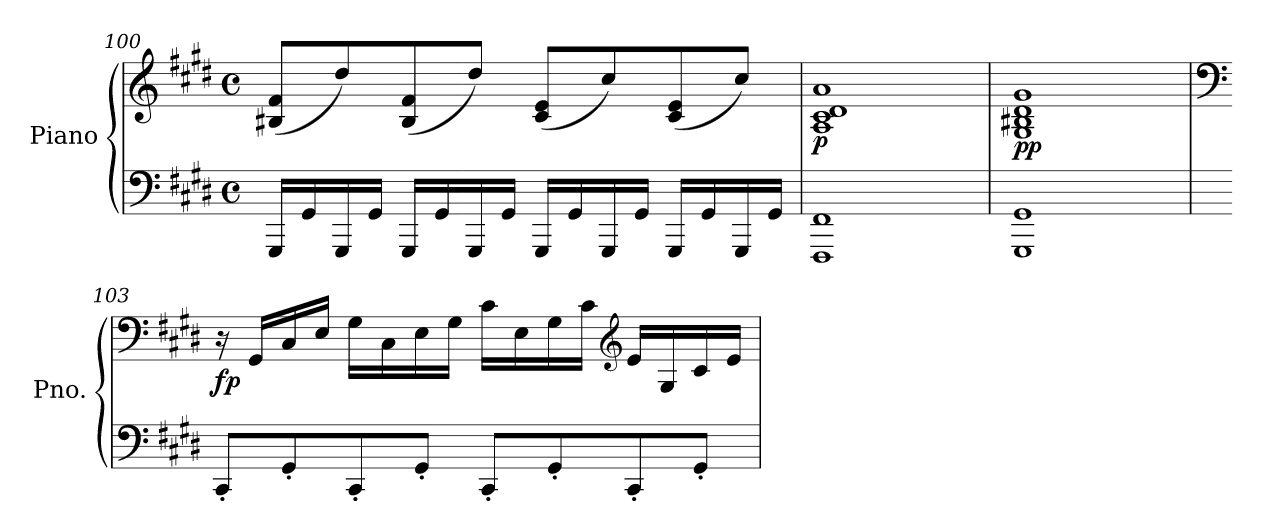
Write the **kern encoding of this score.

**kern	**kern	**dynam
*part1	*part1	*part1
*staff2	*staff1	*staff1/2
*I"Piano	*	*
*I'Pno.	*	*
*clefF4	*clefG2	*
*k[f#c#g#d#]	*k[f#c#g#d#]	*
*M4/4	*M4/4	*
*met(c)	*met(c)	*
=100	=100	=100
16GGG#/LL	(<8B#X/ 8f#/L	.
16GG#/	.	.
16GGG#/	8dd#/)	.
16GG#/JJ	.	.
16GGG#/LL	(<8B#/ 8f#/	.
16GG#/	.	.
16GGG#/	8dd#/J)	.
16GG#/JJ	.	.
16GGG#/LL	(<8c#/ 8e/L	.
16GG#/	.	.
16GGG#/	8cc#/)	.
16GG#/JJ	.	.
16GGG#/LL	(<8c#/ 8e/	.
16GG#/	.	.
16GGG#/	8cc#/J)	.
16GG#/JJ	.	.
=101	=101	=101
!	!	!LO:DY:b
1FFF# 1FF#	1A 1c# 1d# 1a	p
=102	=102	=102
!	!	!LO:DY:b
1GGG# 1GG#	1G# 1B#X 1d# 1g#	pp
=103	=103	=103
*	*clefF4	*
!	!	!LO:DY:b
8CC#'/L	16r	fp
.	16GG#/LL	.
8GG#'/	16C#/	.
.	16E/JJ	.
8CC#'/	16G#\LL	.
.	16C#\	.
8GG#'/J	16E\	.
.	16G#\JJ	.
8CC#'/L	16c#\LL	.
.	16E\	.
8GG#'/	16G#\	.
.	16c#\JJ	.
*	*clefG2	*
8CC#'/	16e/LL	.
.	16G#/	.
8GG#'/J	16c#/	.
.	16e/JJ	.
=	=	=
*-	*-	*-
